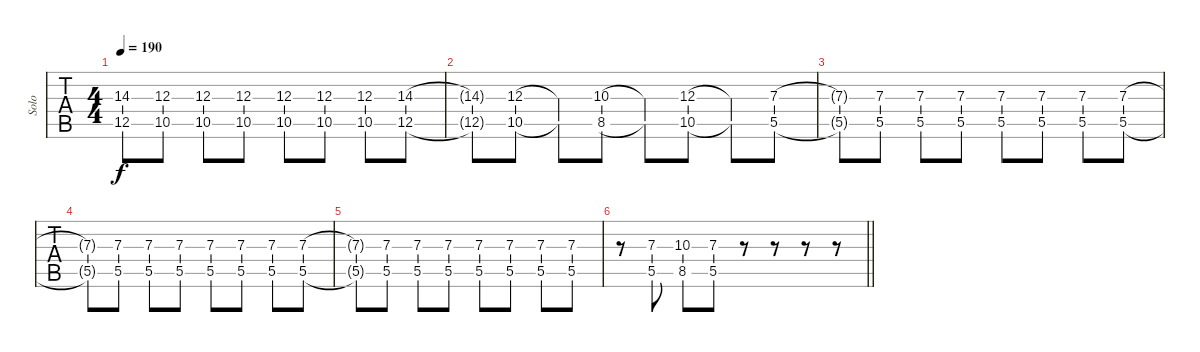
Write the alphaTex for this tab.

\track ("Solo" "Solo") {instrument distortionguitar}
\staff {tabs}
\tuning (E4 B3 G3 D3 A2 D2) {hide}
\ts (4 4)
\tempo 190
\clef g2
\ks c
(14.3{t} 12.5{t}).8{dy f} (12.3 10.5).8 (12.3 10.5).8 (12.3 10.5).8 (12.3 10.5).8 (12.3 10.5).8 (12.3 10.5).8 (14.3 12.5).8 |
(14.3{t} 12.5{t}).8 (12.3 10.5).8 (12.3{t} 10.5{t}).8 (10.3 8.5).8 (10.3{t} 8.5{t}).8 (12.3 10.5).8 (12.3{t} 10.5{t}).8 (7.3 5.5).8 |
(7.3{t} 5.5{t}).8 (7.3 5.5).8 (7.3 5.5).8 (7.3 5.5).8 (7.3 5.5).8 (7.3 5.5).8 (7.3 5.5).8 (7.3 5.5).8 |
(7.3{t} 5.5{t}).8 (7.3 5.5).8 (7.3 5.5).8 (7.3 5.5).8 (7.3 5.5).8 (7.3 5.5).8 (7.3 5.5).8 (7.3 5.5).8 |
(7.3{t} 5.5{t}).8 (7.3 5.5).8 (7.3 5.5).8 (7.3 5.5).8 (7.3 5.5).8 (7.3 5.5).8 (7.3 5.5).8 (7.3 5.5).8 |
\barLineRight lightlight
r.8 (7.3 5.5).8 (10.3 8.5).8 (7.3 5.5).8 r.8 r.8 r.8 r.8
